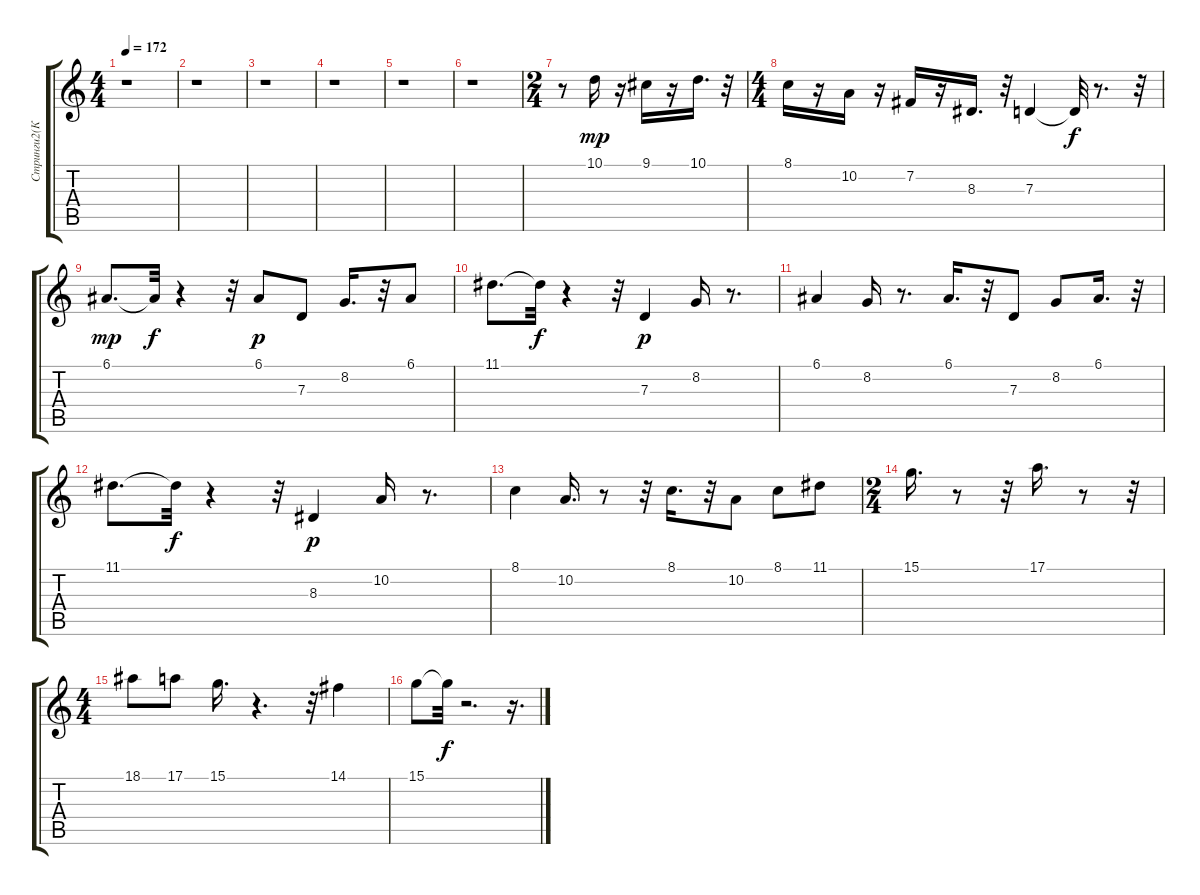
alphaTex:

\track ("Стринги2(Козлов)" "Стринги2(К") {instrument violin}
\staff {score tabs}
\tuning (E4 B3 G3 D3 A2 E2) {hide}
\ts (4 4)
\tempo 172
\clef g2
\ks c
r.1{dy f} |
r.1 |
r.1 |
r.1 |
r.1 |
r.1 |
\ts (2 4)
r.8 10.1.16{dy mp} r.16 9.1.16 r.16 10.1.16{d} r.32 |
\ts (4 4)
8.1.16 r.16 10.2.16 r.16 7.2.16 r.16 8.3.16{d} r.32 7.3.4 7.3{t}.32{dy f} r.8{d} r.32 |
6.1.8{d dy mp} 6.1{t}.32{dy f} r.4 r.32 6.1.8{dy p} 7.3.8 8.2.16{d} r.32 6.1.8 |
11.1.8{d} 11.1{t}.32{dy f} r.4 r.32 7.3.4{dy p} 8.2.16 r.8{d} |
6.1.4 8.2.16 r.8{d} 6.1.16{d} r.32 7.3.8 8.2.8 6.1.16{d} r.32 |
11.1.8{d} 11.1{t}.32{dy f} r.4 r.32 8.3.4{dy p} 10.2.16 r.8{d} |
8.1.4 10.2.16{d} r.8 r.32 8.1.16{d} r.32 10.2.8 8.1.8 11.1.8 |
\ts (2 4)
15.1.16{d} r.8 r.32 17.1.16{d} r.8 r.32 |
\ts (4 4)
18.1.8 17.1.8 15.1.16{d} r.4{d} r.32 14.1.4 |
15.1.8 15.1{t}.32{dy f} r.2{d} r.16{d}
